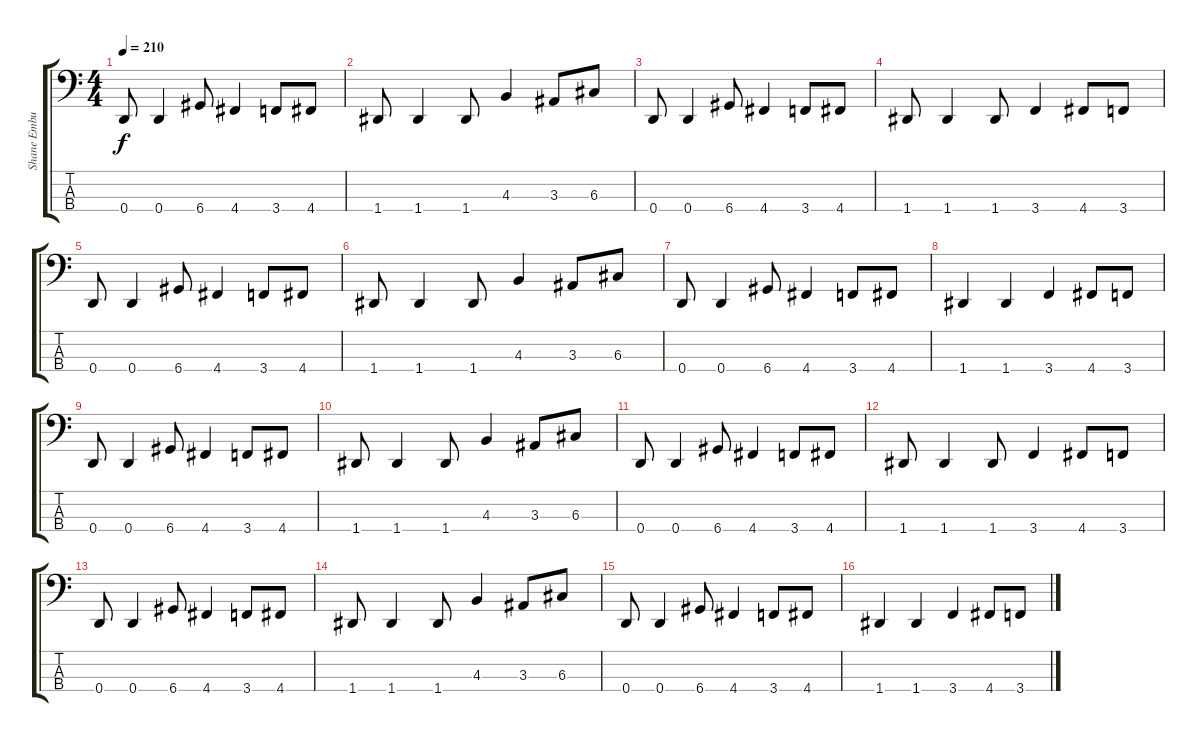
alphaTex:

\track ("Shane Embury (Bass)" "Shane Embu") {instrument electricbassfinger}
\staff {score tabs}
\tuning (F2 C2 G1 D1) {hide}
\ts (4 4)
\tempo 210
\clef f4
\ks c
0.4.8{dy f} 0.4.4 6.4.8 4.4.4 3.4.8 4.4.8 |
1.4.8 1.4.4 1.4.8 4.3.4 3.3.8 6.3.8 |
0.4.8 0.4.4 6.4.8 4.4.4 3.4.8 4.4.8 |
1.4.8 1.4.4 1.4.8 3.4.4 4.4.8 3.4.8 |
0.4.8 0.4.4 6.4.8 4.4.4 3.4.8 4.4.8 |
1.4.8 1.4.4 1.4.8 4.3.4 3.3.8 6.3.8 |
0.4.8 0.4.4 6.4.8 4.4.4 3.4.8 4.4.8 |
1.4.4 1.4.4 3.4.4 4.4.8 3.4.8 |
0.4.8 0.4.4 6.4.8 4.4.4 3.4.8 4.4.8 |
1.4.8 1.4.4 1.4.8 4.3.4 3.3.8 6.3.8 |
0.4.8 0.4.4 6.4.8 4.4.4 3.4.8 4.4.8 |
1.4.8 1.4.4 1.4.8 3.4.4 4.4.8 3.4.8 |
0.4.8 0.4.4 6.4.8 4.4.4 3.4.8 4.4.8 |
1.4.8 1.4.4 1.4.8 4.3.4 3.3.8 6.3.8 |
0.4.8 0.4.4 6.4.8 4.4.4 3.4.8 4.4.8 |
1.4.4 1.4.4 3.4.4 4.4.8 3.4.8
